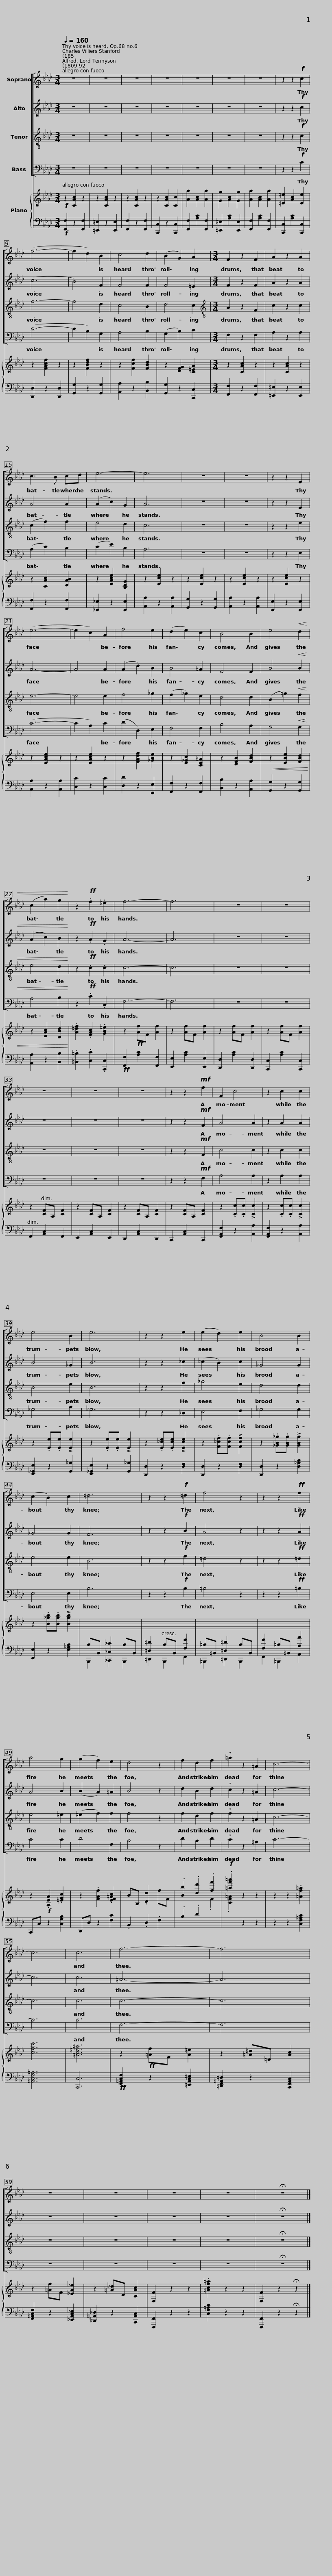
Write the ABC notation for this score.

X:1
%%score [ 1 2 3 4 ] { 5 | 6 }
L:1/8
Q:1/4=160
M:3/4
I:linebreak $
K:Ab
V:1 treble
V:2 treble
V:3 treble-8
V:4 bass
V:5 treble
V:6 bass
V:1
 z6 | z6 | z6 | z6 | z6 | %5
 z6 | z6 | z2 z2!f! c2 | (f6- | f2 d2) B2 | %10
 c4 d2 |$ (B2 G2) A2 |$[M:3/4] F2 z2 F2 | A2 z2 A2 | c3 B cd | %15
 e6- | e6 | z6 | z6 | z2 z2 E2 | %20
 (e6- | e2 c2) A2 |$ f4 e2 | (d2 e2) c2 | B4 B2 | %25
 e4!<(! d2 | (c2 a2) g2!<)! | z2!ff! .f2 .=e2 | f6- | f6 | %30
 z6 | z6 |$ z6 | z6 | z6 | %35
 z2 z2!mf! f2 | F2 c4 | z2 c2 c2 | e4 B2 | e6 | %40
 z2 z2 e2 |$ (e2 d2) e2 |$ B4 B2 | (c2 B2) c2 | =d6 | %45
 z2 z2!f! =d2 | f4 z2 | z2 z2!ff! f2 | a4 g2 | (g2 f2) e2 |$ %50
 d4 z2 |$ f2 d2 f2 | !wedge!=a2 z2 =A2 | c6- | c6 | %55
 c6 | f6- | f6 | z6 | z6 | %60
 z6 |$ z6 | !fermata!z6 |] %63
V:2
 z6 | z6 | z6 | z6 | z6 | %5
 z6 | z6 | z2 z2!f! c2 | (c6 | B4) F2 | %10
 F4 F2 |$ F4 =E2 |$[M:3/4] F2 z2 F2 | A2 z2 A2 | A4 A2 | %15
 (A2 c2) G2 | A6 | z6 | z6 | z2 z2 E2 | %20
 A6- | A4 A2 |$ (A2 d2) B2 | B4 =A2 | F4 F2 | %25
 B4!<(! B2 | (A2 c2) B2!<)! | z2!ff! .A2 .G2 | A6- | A6 | %30
 z6 | z6 |$ z6 | z6 | z6 | %35
 z2 z2!mf! F2 | A4 A2 | z2 A2 A2 | B4 _G2 | B6 | %40
 z2 z2 _c2 |$ (_c2 B2) c2 |$ _G4 G2 | _G4 G2 | F6 | %45
 z2 z2!f! B2 | A4 z2 | z2 z2!ff! A2 | A4 B2 | (B2 A2) =A2 |$ %50
 B4 z2 |$ d2 B2 d2 | !wedge!c2 z2 =A2 | c6- | c6 | %55
 c6 | =A6- | A6 | z6 | z6 | %60
 z6 |$ z6 | !fermata!z6 |] %63
V:3
 z6 | z6 | z6 | z6 | z6 | %5
 z6 | z6 | z2 z2!f! c2 | f6- | f4 d2 | %10
 c4 B2 |$ d4 c2 |$[M:3/4][K:treble-8] A2 z2 F2 | c2 z2 c2 | (c2 f2) f2 | %15
 e4 d2 | c6 | z6 | z6 | z2 z2 e2 | %20
 e6- | e4 e2 |$ f4 _g2 | (f2 _g2) e2 | d4 d2 | %25
 (B2 =g2)!<(! f2 | e4 d2!<)! | z2!ff! .c2 .c2 | c6- | c6 | %30
 z6 | z6 |$ z6 | z6 | z6 | %35
 z2 z2!mf! F2 | c4 c2 | z2 c2 c2 | B4 e2 | B6 | %40
 z2 z2 f2 |$ _g4 e2 |$ d4 d2 | e4 e2 | B6 | %45
 z2 z2!f! f2 | =d4 z2 | z2 z2!ff! =d2 | e4 =e2 | (=e2 f2) f2 |$ %50
 f4 z2 |$ f2 d2 f2 | !wedge!f2 z2 =A2 | c6- | c6 | %55
 c6 | c6- | c6 | z6 | z6 | %60
 z6 |$ z6 | !fermata!z6 |] %63
V:4
 z6 | z6 | z6 | z6 | z6 | %5
 z6 | z6 | z2 z2!f! C2 | (D6- | D2 B,2) G,2 | %10
 A,4 B,2 |$ (G,2 B,2) C2 |$[M:3/4] F,2 z2 F,2 | A,2 z2 A,2 | (A,2 C2) B,2 | %15
 (C2 E2) B,2 | A,6 | z6 | z6 | z2 z2 E,2 | %20
 (C6- | C2 A,2) C2 |$ (D2 D,2) E,2 | F,4 F,2 | B,4 A,2 | %25
 G,4!<(! G,2 | A,4 B,2!<)! | z2!ff! .C2 .C,2 | F,6- | F,6 | %30
 z6 | z6 |$ z6 | z6 | z6 | %35
 z2 z2!mf! F,2 | A,4 A,2 | z2 A,2 A,2 | _G,4 B,2 | _G,6 | %40
 z2 z2 _D,2 |$ E,4 F,2 |$ _G,4 G,2 | E,4 E,2 | B,6 | %45
 z2 z2!f! B,2 | =B,4 z2 | z2 z2!ff! =B,2 | C4 C2 | D4 F,2 |$ %50
 B,4 z2 |$ D2 B,2 D2 | !wedge!C2 z2 =A,2 | C6- | C6 | %55
 C6 | F,6- | F,6 | z6 | z6 | %60
 z6 |$ z6 | !fermata!z6 |] %63
V:5
!f! z2 [CAc]2 z2 | z2 [CAc]2 z2 | z2 [CAc]2 z2 | z2 [CAc]2 [Cc]2 | [Aa]2 [Ac]2 [Aa]2 | %5
 [Gg]2 [Ac]2 [Gg]2 | [Aa]2 [Ac]2 [Aa]2 | [=E=e]2 [Ac]2 [Ee]2 | z2 [FAcf]2 z2 | z2 [FBdf]2 z2 | %10
 z2 [Fcf]2 [FBd]2 |$ z2 [DFG]2 [C=EA]2 |$[M:3/4] z2 [CAc]2 z2 | z2 [CAc]2 z2 | z2 [CAc]2 [DAB]2 | %15
 z2 [EAce]2 [B,DG]2 | z2 [Ece]2 z2 | z2 [Ece]2 z2 | z2 [Ece]2 z2 | z2 [Ece]2 z2 | %20
 z2 [EAce]2 z2 | z2 [EAce]2 z2 |$ z2 [FAdf]2 [_GBe]2 | z2 [E_Gc]2 [CE=A]2 | z2 [DFB]2 [FBd]2 | %25
!<(! z2 [EBe]2 [FBd]2 | z2 [EAc]2 [DBd]2!<)! | .[A=df]2 .[FAc]2 .[GB=e]2 | z2!ff! [Af]F [Af]2 | z2 [Af]F [Af]2 | %30
 z2 [Af]F [Af]2 | z2 [Af]F [Af]2 |$ z2 [CF]A, [CF]2 | z2 [CF]A, [CF]2 | z2 [CF]A, [CF]2 | %35
 z2 [CF]A, [CF]2 | z2 .[Cc].[Cc] !>![Cc]2 | z2 .[Cc].[Cc] !>![Cc]2 | z2 .[Ee].[Ee] !>![Ee]2 | z2 .[Ee].[Ee] !>![Ee]2 | %40
 z2 .[E_ce].[Ece] !>![Ece]2 |$ z2 .[F_cf].[Fcf] !>![Fcf]2 |$ z2 .[_GB_g].[GBg] !>![GBg]2 | z2 .[B_gb].[Bgb] !>![Bgb]2 |[I:staff +1] B,B,, [_C,_C]2 B,B,, | %45
 [=D,=D]2 B,B,, [F,F]2 | =B,=B,, [=D,=D]2 B,B,, | [F,F]2 =B,=B,, [A,A]2 |[I:staff -1] z2!f! .[A,EA]2 .[=EGc]2 | z2 .[FAf]2 .[EF=Ac]2 |$ %50
 BB, .[Dd]2 fF |$ .[Bb]2 .[dd']2 .[ff']2 |!f! .[=af'=a']2 z2 z2 | z2 z2 .[=Af=a]2 | [cfc']6 | %55
 [=Ac=e=a]6 | z2!ff! [=Af]F [A=e]2 | z2 [=A=d]=D [Ac]2 | z2 [=Af]F [_EA_e]2 | z2 [=A_d]D [CAc]2 | %60
 [F,F]2 z2 z2 |$ .[=Acf=a]2 z2 z2 | [F,F]2 z2 !fermata!z2 |] %63
V:6
!f! [F,,F,]2 z2 [F,,F,]2 | [=E,,=E,]2 z2 [E,,E,]2 | [F,,F,]2 z2 [F,,F,]2 | [C,,C,]2 z2 [C,,C,]2 | [F,,F,]2 [A,C]2 [F,,F,]2 | %5
 [=E,,=E,]2 [A,C]2 [E,,E,]2 | [F,,F,]2 [A,C]2 [F,,F,]2 | [C,,C,]2 [A,C]2 [C,,C,]2 | [D,,D,]2 z2 [D,,D,]2 | [G,,G,]2 z2 [G,,G,]2 | %10
 [A,,A,]2 z2 [B,,B,]2 |$ [G,,G,]2 z2 [C,,C,]2 |$[M:3/4] [F,,F,]2 z2 [F,,F,]2 | [=E,,=E,]2 z2 [E,,E,]2 | [F,,F,]2 z2 [F,,F,]2 | %15
 [_E,,_E,]2 z2 [E,,E,]2 | [A,,A,]2 z2 [A,,A,]2 | [G,,G,]2 z2 [G,,G,]2 | [A,,A,]2 z2 [A,,A,]2 | [E,,E,]2 z2 [E,,E,]2 | %20
 [A,,A,]2 z2 [A,,A,]2 | [C,C]2 z2 [C,C]2 |$ [D,D]2 z2 [E,,E,]2 | [F,,F,]2 z2 [F,,F,]2 | [B,,B,]2 z2 [A,,A,]2 | %25
 [G,,G,]2 z2 [G,,G,]2 | [A,,A,]2 z2 [B,,B,]2 | .[=B,,=B,]2 .[C,C]2 .[C,,C,]2 |!ff! [F,,F,]2 [A,C]2 [F,,F,]2 | [E,,E,]2 [A,C]2 [E,,E,]2 | %30
 [D,,D,]2 [A,C]2 [D,,D,]2 | [C,,C,]2 [A,C]2 [C,,C,]2 |$ F,,2 [A,,C,]2 F,,2 | E,,2 [A,,C,]2 E,,2 | D,,2 [A,,C,]2 D,,2 | %35
 C,,2 [A,,C,]2 C,,2 | [F,,A,,F,]2 z2 [A,,A,]2 | [F,,A,,F,]2 z2 [A,,A,]2 | [E,,_G,,E,]2 z2 [G,,_G,]2 | [E,,_G,,E,]2 z2 [G,,_G,]2 | %40
 [D,,D,]2 z2 [D,F,]2 |$ [D,,D,]2 z2 [D,F,]2 |$ [D,,D,]2 z2 [D,_G,B,]2 | [E,,E,]2 z2 [E,_G,B,]2 | B,,,2 _C,,2 B,,,2 | %45
 =D,,2 B,,,2 F,,2 | =B,,,2 =D,,2 B,,,2 | F,,2 =B,,,2 A,,2 | C,,C, z2 [C,G,B,]2 | D,,D, z2 [F,C]2 |$ %50
 .B,,2 .D,2 .F,2 |$ .B,2 .D2[I:staff -1] .F2 | .[CF=A]2[I:staff +1] z2 z2 | z2 z2 [C,F,=A,C]2 | [=A,,C,F,=A,]6 | %55
 [C,,C,]6 |!ff! [F,,=A,,C,F,]2 z2 [=E,,A,,C,=E,]2 | [=D,,F,,=A,,=D,]2 z2 [C,,F,,A,,C,]2 | [F,,=A,,C,F,]2 z2 [_E,,A,,C,_E,]2 | [_D,,=A,,_D,]2 z2 [C,,A,,C,]2 | %60
 [F,,,F,,]2 z2 z2 |$ [C,F,=A,C]2 z2 z2 | [F,,,F,,]2 z2 !fermata!z2 |] %63
